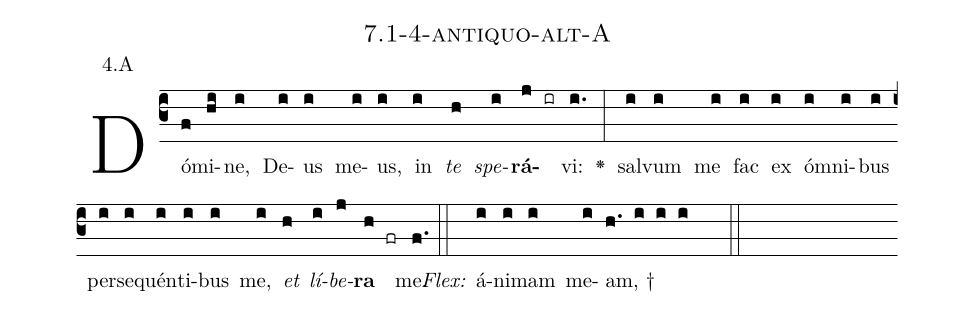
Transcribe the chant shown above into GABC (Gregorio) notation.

name: 7.1-4-antiquo-alt-A;
annotation: 4.A;
%%
(c3)Dó(f)mi(hi)ne,(i) De(i)us(i) me(i)us,(i) in(i) <i>te</i>(h) <i>spe</i>(i)<b>rá</b>(j ir)vi:(i.) <v>\greheightstar</v>(:) sal(i)vum(i) me(i) fac(i) ex(i) óm(i)ni(i)bus(i) per(i)se(i)quén(i)ti(i)bus(i) me,(i) <i>et</i>(h) <i>lí</i>(i)<i>be</i>(j)<b>ra</b>(h fr) me.(f.) (::)
<i>Flex:</i>()  á(i)ni(i)mam(i) me(i)am, †(h. i i i  ::)

%E(i) u(h) o(i) u(j) a(h) e.(f.) (::)
